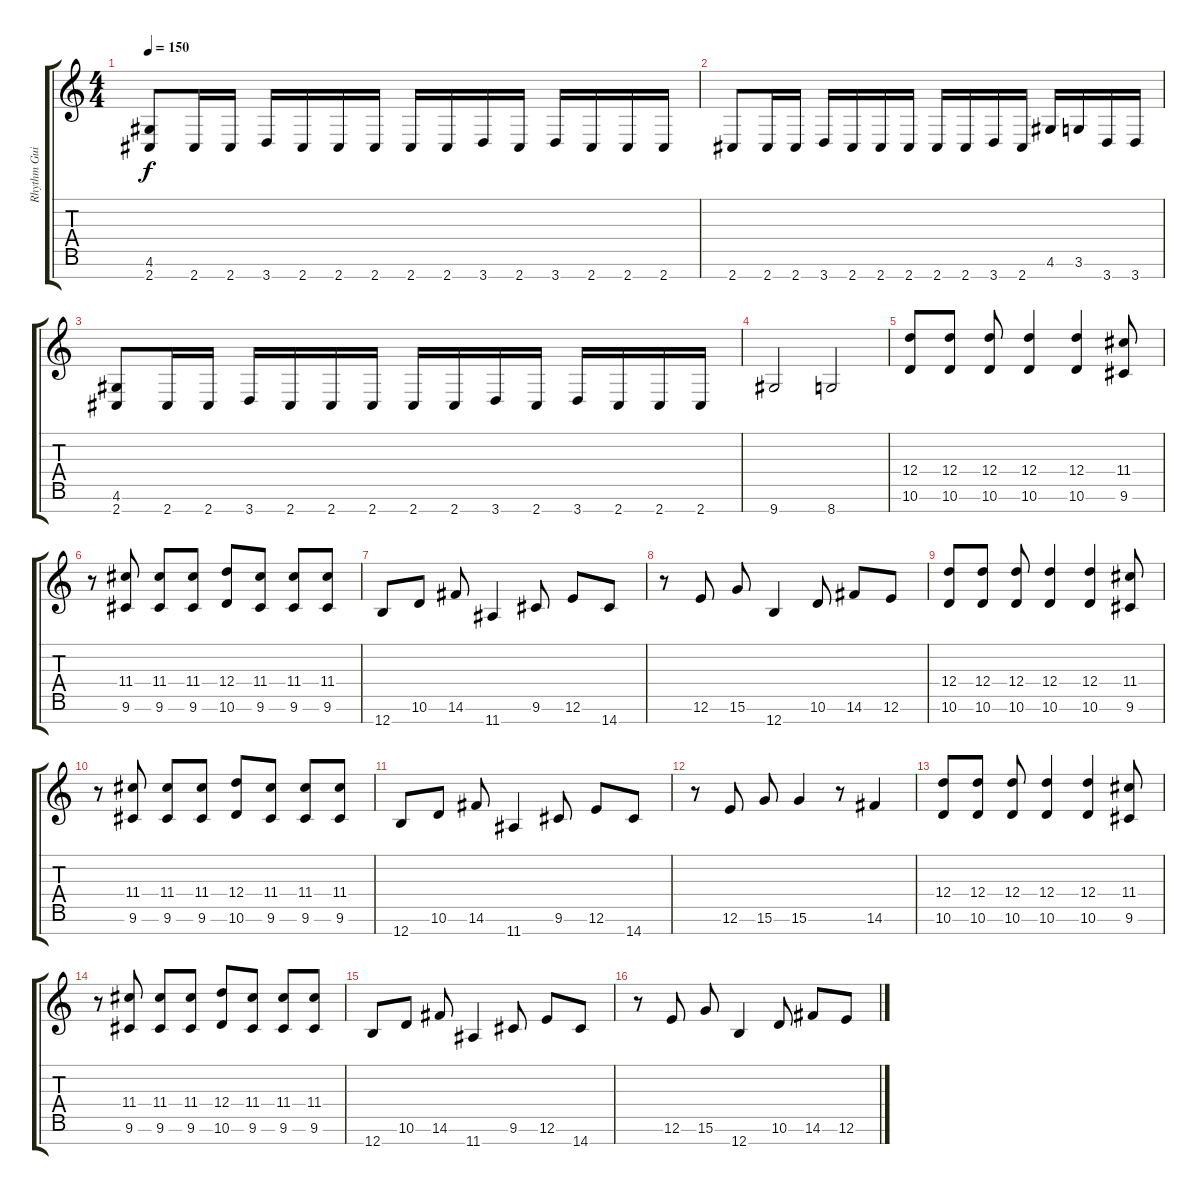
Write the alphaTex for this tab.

\track ("Rhythm Guitar 2" "Rhythm Gui") {instrument distortionguitar}
\staff {score tabs}
\tuning (E4 B3 G3 D3 A2 E2 B1) {hide}
\ts (4 4)
\tempo 150
\clef g2
\ks c
(4.6 2.7).8{dy f} 2.7.16 2.7.16 3.7.16 2.7.16 2.7.16 2.7.16 2.7.16 2.7.16 3.7.16 2.7.16 3.7.16 2.7.16 2.7.16 2.7.16 |
2.7.8 2.7.16 2.7.16 3.7.16 2.7.16 2.7.16 2.7.16 2.7.16 2.7.16 3.7.16 2.7.16 4.6.16 3.6.16 3.7.16 3.7.16 |
(4.6 2.7).8 2.7.16 2.7.16 3.7.16 2.7.16 2.7.16 2.7.16 2.7.16 2.7.16 3.7.16 2.7.16 3.7.16 2.7.16 2.7.16 2.7.16 |
9.7.2 8.7.2 |
(12.4 10.6).8 (12.4 10.6).8 (12.4 10.6).8 (12.4 10.6).4 (12.4 10.6).4 (11.4 9.6).8 |
r.8 (11.4 9.6).8 (11.4 9.6).8 (11.4 9.6).8 (12.4 10.6).8 (11.4 9.6).8 (11.4 9.6).8 (11.4 9.6).8 |
12.7.8 10.6.8 14.6.8 11.7.4 9.6.8 12.6.8 14.7.8 |
r.8 12.6.8 15.6.8 12.7.4 10.6.8 14.6.8 12.6.8 |
(12.4 10.6).8 (12.4 10.6).8 (12.4 10.6).8 (12.4 10.6).4 (12.4 10.6).4 (11.4 9.6).8 |
r.8 (11.4 9.6).8 (11.4 9.6).8 (11.4 9.6).8 (12.4 10.6).8 (11.4 9.6).8 (11.4 9.6).8 (11.4 9.6).8 |
12.7.8 10.6.8 14.6.8 11.7.4 9.6.8 12.6.8 14.7.8 |
r.8 12.6.8 15.6.8 15.6.4 r.8 14.6.4 |
(12.4 10.6).8 (12.4 10.6).8 (12.4 10.6).8 (12.4 10.6).4 (12.4 10.6).4 (11.4 9.6).8 |
r.8 (11.4 9.6).8 (11.4 9.6).8 (11.4 9.6).8 (12.4 10.6).8 (11.4 9.6).8 (11.4 9.6).8 (11.4 9.6).8 |
12.7.8 10.6.8 14.6.8 11.7.4 9.6.8 12.6.8 14.7.8 |
r.8 12.6.8 15.6.8 12.7.4 10.6.8 14.6.8 12.6.8
